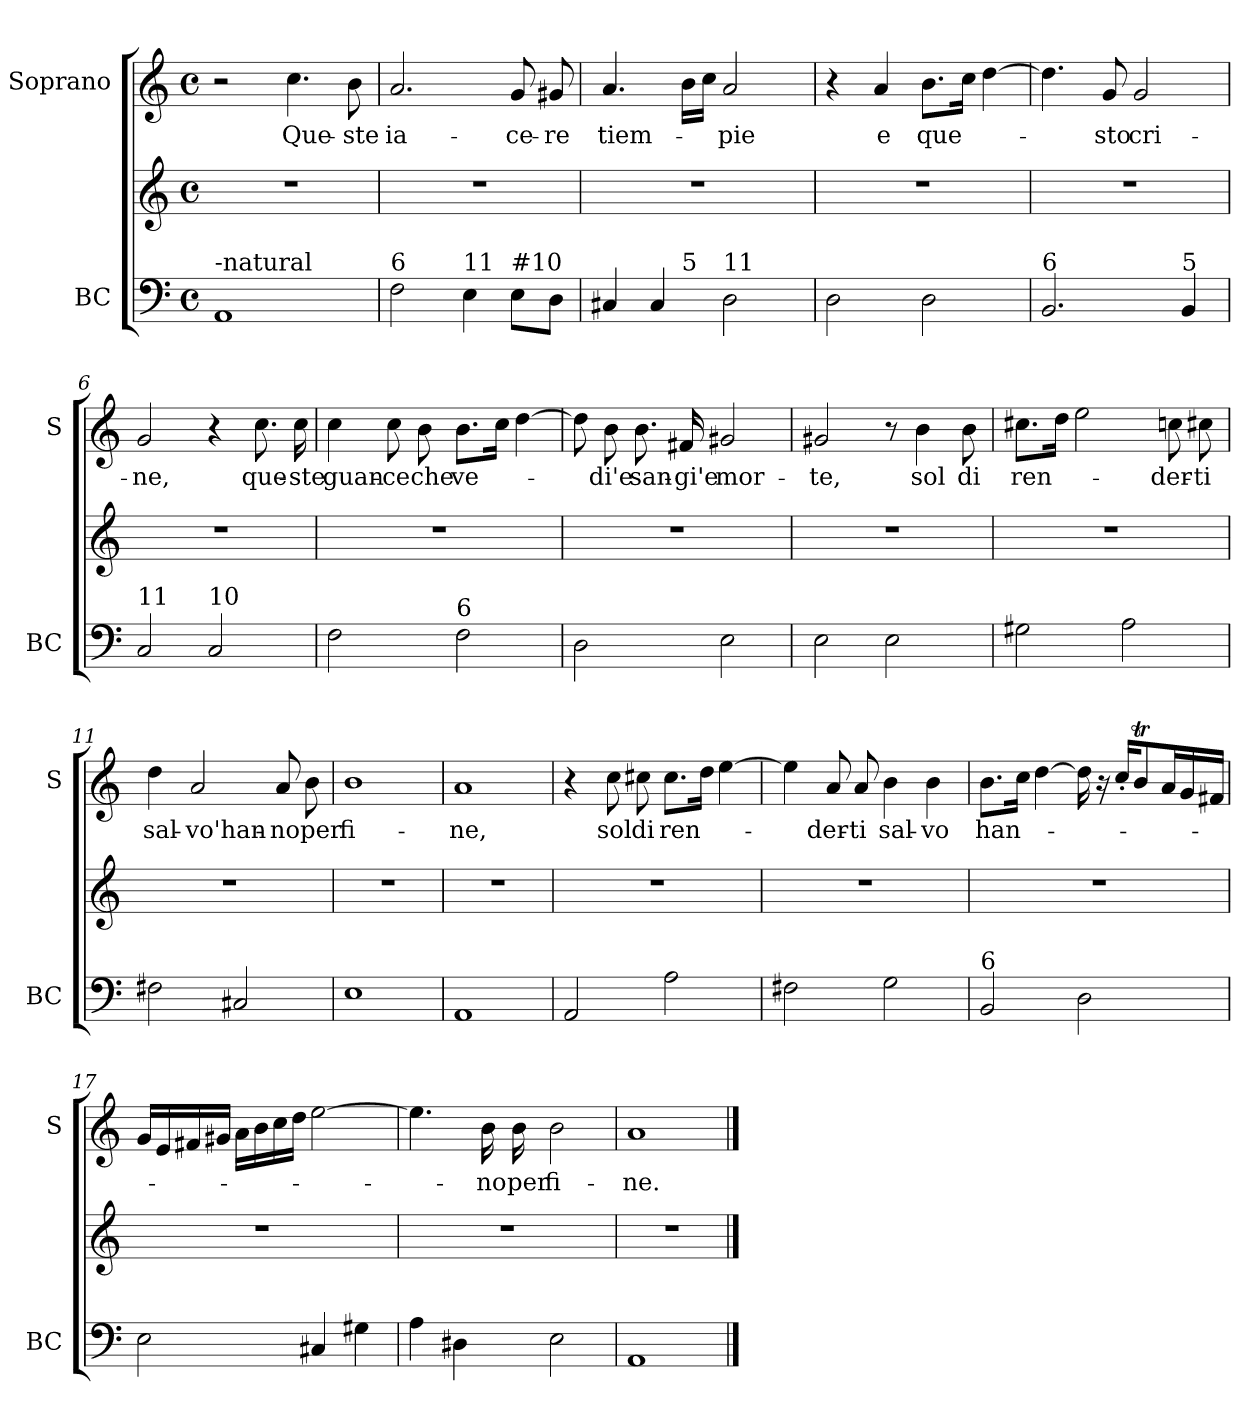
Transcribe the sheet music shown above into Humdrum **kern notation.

**kern	**kern	**kern	**text
*part2	*part2	*part1	*part1
*staff3	*staff2	*staff1	*staff1
*I"BC	*	*I"Soprano	*
*I'BC	*	*I'S	*
*clefF4	*clefG2	*clefG2	*
*k[]	*k[]	*k[]	*
*C:	*C:	*C:	*
*M4/4	*M4/4	*M4/4	*
*met(c)	*met(c)	*met(c)	*
=1	=1	=1	=1
!LO:TX:a:t=-natural	!	!	!
1AA	1r	2r	.
!	!	!	!LO:LY:b
.	.	4.cc\	Que-
!	!	!	!LO:LY:b
.	.	8b\	-ste
=2	=2	=2	=2
!LO:TX:a:t=6	!	!	!
!	!	!	!LO:LY:b
2F\	1r	2.a/	ia-
!LO:TX:a:t=11	!	!	!
4E\	.	.	.
!LO:TX:a:t=#10	!	!	!
!	!	!	!LO:LY:b
8E\L	.	8g/	-ce-
!	!	!	!LO:LY:b
8D\J	.	8g#X/	-re
=3	=3	=3	=3
!LO:TX:a:t=6	!	!	!
!	!	!	!LO:LY:b
*^	*	*	*
4C#X/	4.ryy	1r	4.a/	tiem-
4C#/	.	.	.	.
!	!LO:TX:a:t=5	!	!	!
.	2ryy	.	16b\LL	.
.	.	.	16cc\JJ	.
!LO:TX:a:t=11	!	!	!	!
!	!	!	!	!LO:LY:b
2D\	.	.	2a/	-pie
.	8ryy	.	.	.
=4	=4	=4	=4	=4
!LO:TX:a:t=#10	!	!	!	!
*v	*v	*	*	*
2D\	1r	4r	.
!	!	!	!LO:LY:b
.	.	4a/	e
!	!	!	!LO:LY:b
2D\	.	8.b\L	que-
.	.	16cc\Jk	.
.	.	[4dd\	.
!!LO:LB:g=z
=5	=5	=5	=5
!LO:TX:a:t=6	!	!	!
2.BB/	1r	4.dd\]	.
!	!	!	!LO:LY:b
.	.	8g/	-sto
!	!	!	!LO:LY:b
.	.	2g/	cri-
!LO:TX:a:t=5	!	!	!
4BB/	.	.	.
=6	=6	=6	=6
!LO:TX:a:t=11	!	!	!
!	!	!	!LO:LY:b
2C/	1r	2g/	-ne,
!LO:TX:a:t=10	!	!	!
2C/	.	4r	.
!	!	!	!LO:LY:b
.	.	8.cc\	que-
!	!	!	!LO:LY:b
.	.	16cc\	-ste
=7	=7	=7	=7
!	!	!	!LO:LY:b
2F\	1r	4cc\	guan-
!	!	!	!LO:LY:b
.	.	8cc\	-ce
!	!	!	!LO:LY:b
.	.	8b\	che
!LO:TX:a:t=6	!	!	!
!	!	!	!LO:LY:b
2F\	.	8.b\L	ve-
.	.	16cc\Jk	.
.	.	[4dd\	.
=8	=8	=8	=8
2D\	1r	8dd\]	.
!	!	!	!LO:LY:b
.	.	8b\	-di'e
!	!	!	!LO:LY:b
.	.	8.b\	san-
!	!	!	!LO:LY:b
.	.	16f#X/	-gi'e
!	!	!	!LO:LY:b
2E\	.	2g#X/	mor-
!!LO:LB:g=z
=9	=9	=9	=9
!	!	!	!LO:LY:b
2E\	1r	2g#X/	-te,
2E\	.	8r	.
!	!	!	!LO:LY:b
.	.	4b\	sol
!	!	!	!LO:LY:b
.	.	8b\	di
=10	=10	=10	=10
!	!	!	!LO:LY:b
2G#X\	1r	8.cc#X\L	ren-
.	.	16dd\Jk	.
.	.	2ee\	.
2A\	.	.	.
!	!	!	!LO:LY:b
.	.	8ccn\	-der-
!	!	!	!LO:LY:b
.	.	8cc#X\	-ti
=11	=11	=11	=11
!	!	!	!LO:LY:b
2F#X\	1r	4dd\	sal-
!	!	!	!LO:LY:b
.	.	2a/	-vo'han-
2C#X/	.	.	.
!	!	!	!LO:LY:b
.	.	8a/	-no
!	!	!	!LO:LY:b
.	.	8b\	per
=12	=12	=12	=12
!	!	!	!LO:LY:b
1E	1r	1b	fi-
!!LO:PB:g=z
=13	=13	=13	=13
!	!	!	!LO:LY:b
1AA	1r	1a	-ne,
=14	=14	=14	=14
2AA/	1r	4r	.
!	!	!	!LO:LY:b
.	.	8cc\	sol
!	!	!	!LO:LY:b
.	.	8cc#X\	di
!	!	!	!LO:LY:b
2A\	.	8.cc#\L	ren-
.	.	16dd\Jk	.
.	.	[4ee\	.
=15	=15	=15	=15
2F#X\	1r	4ee\]	.
!	!	!	!LO:LY:b
.	.	8a/	-der-
!	!	!	!LO:LY:b
.	.	8a/	-ti
!	!	!	!LO:LY:b
2G\	.	4b\	sal-
!	!	!	!LO:LY:b
.	.	4b\	-vo
=16	=16	=16	=16
!LO:TX:a:t=6	!	!	!
!	!	!	!LO:LY:b
2BB/	1r	8.b\L	han-
.	.	16cc\Jk	.
.	.	[4dd\	.
2D\	.	16dd\]	.
.	.	16r	.
.	.	16cc'</KL	.
.	.	8bt/	.
.	.	16a/L	.
.	.	16g/	.
.	.	16f#X/JJ	.
!!LO:LB:g=z
=17	=17	=17	=17
2E\	1r	16g/LL	.
.	.	16e/	.
.	.	16f#X/	.
.	.	16g#X/JJ	.
.	.	16a\LL	.
.	.	16b\	.
.	.	16cc\	.
.	.	16dd\JJ	.
4C#X/	.	[2ee\	.
4G#X\	.	.	.
=18	=18	=18	=18
4A\	1r	4.ee\]	.
4D#X\	.	.	.
!	!	!	!LO:LY:b
.	.	16b\	-no
!	!	!	!LO:LY:b
.	.	16b\	per
!	!	!	!LO:LY:b
2E\	.	2b\	fi-
=19	=19	=19	=19
!	!	!	!LO:LY:b
1AA	1r	1a	-ne.
==	==	==	==
*-	*-	*-	*-
